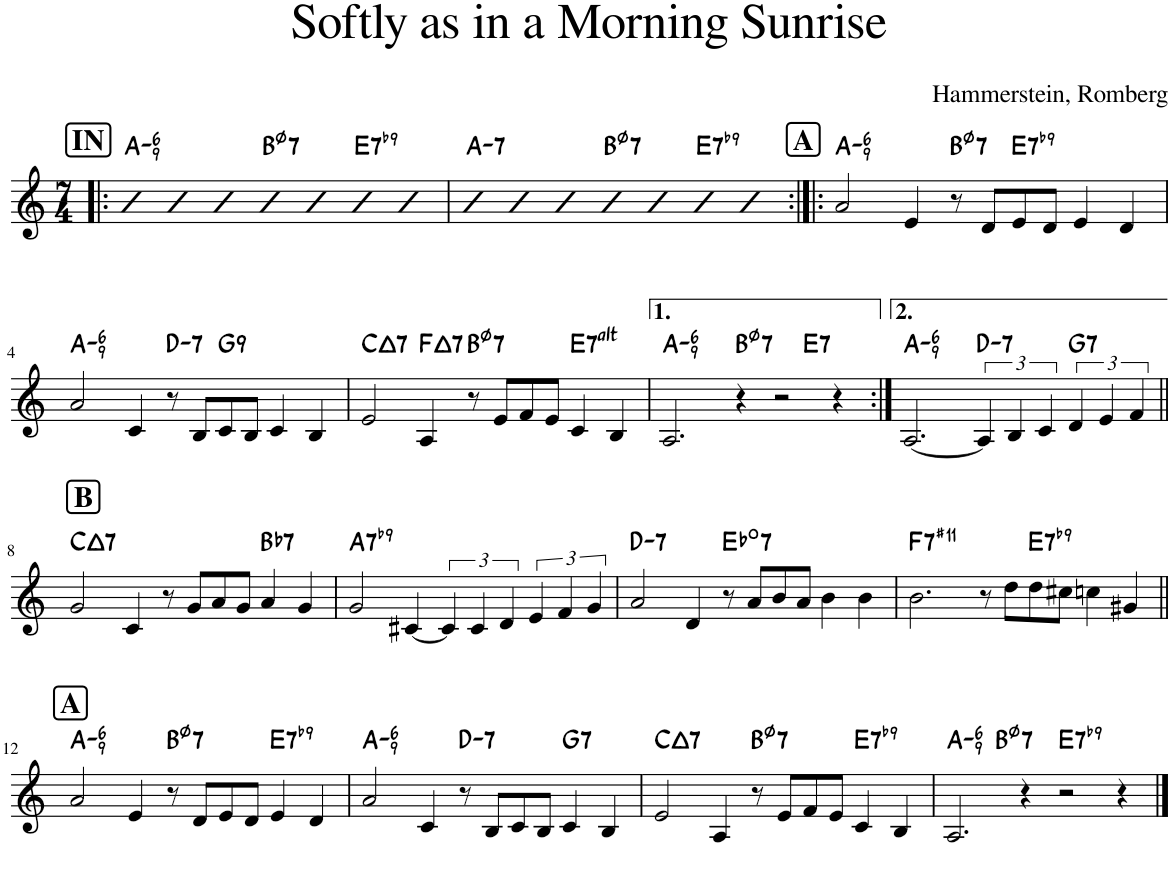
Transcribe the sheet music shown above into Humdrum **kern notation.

**kern	**harte
*part1	*part1
*staff1	*
*I"Piano	*
*I'Pno.	*
*clefG2	*
*k[]	*
*M7/4	*
!!LO:REH:place=s1:a:B:cj:fs=14:t=IN
=1!|:	=1!|:
!	!LO:H:kt=6
4b	A:min6(9)
4b	.
4b	.
!	!LO:H:kt=7
4b	B:hdim7
4b	.
!	!LO:H:kt=7
4b	E:7(b9)
4b	.
=2	=2
!	!LO:H:kt=7
4b	A:min7
4b	.
4b	.
!	!LO:H:kt=7
4b	B:hdim7
4b	.
!	!LO:H:kt=7
4b	E:7(b9)
4b	.
!!LO:REH:place=s1:a:B:cj:fs=14:t=A
=3:|!|:	=3:|!|:
!	!LO:H:kt=6
2a/	A:min6(9)
4e/	.
!	!LO:H:kt=7
8r	B:hdim7
8d/L	.
!	!LO:H:kt=7
8e/	E:7(b9)
8d/J	.
4e/	.
4d/	.
!!LO:LB:g=z
=4	=4
!	!LO:H:kt=6
2a/	A:min6(9)
4c/	.
!	!LO:H:kt=7
8r	D:min7
8B/L	.
!	!LO:H:kt=9
8c/	G:9
8B/J	.
4c/	.
4B/	.
=5	=5
!	!LO:H:kt=7
2e/	C:maj7
!	!LO:H:kt=7
4A/	F:maj7
!	!LO:H:kt=7
8r	B:hdim7
8e/L	.
8f/	.
8e/J	.
!	!LO:H:kt=7
4c/	E:(3,b5,#5,b7,b9,#9)
4B/	.
=6	=6
!	!LO:H:kt=6
*^	*
2.A/	1ryy	A:min6(9)
!	!	!LO:H:kt=7
4r	.	B:hdim7
2r	4ryy	.
!	!	!LO:H:kt=7
.	2ryy	E:7
4r	.	.
=7:|!	=7:|!	=7:|!
!	!	!LO:H:kt=6
*v	*v	*
[2.A/	A:min6(9)
!	!LO:H:kt=7
6A/]	D:min7
6B/	.
6c/	.
!	!LO:H:kt=7
6d/	G:7
6e/	.
6f/	.
!!LO:LB:g=z
!!LO:REH:place=s1:a:B:cj:fs=14:t=B
=8||	=8||
!	!LO:H:kt=7
2g/	C:maj7
4c/	.
8r	.
8g/L	.
8a/	.
8g/J	.
!	!LO:H:kt=7
4a/	Bb:7
4g/	.
=9	=9
!	!LO:H:kt=7
2g/	A:7(b9)
[4c#X/	.
6c#/]	.
6c#/	.
6d/	.
6e/	.
6f/	.
6g/	.
=10	=10
!	!LO:H:kt=7
2a/	D:min7
4d/	.
!	!LO:H:kt=7
8r	Eb:dim7
8a/L	.
8b/	.
8a/J	.
4b\	.
4b\	.
=11	=11
!	!LO:H:kt=7
2.b\	F:7(#11)
8r	.
8dd\L	.
!	!LO:H:kt=7
8dd\	E:7(b9)
8cc#X\J	.
4ccn\	.
4g#X/	.
!!LO:LB:g=z
!!LO:REH:place=s1:a:B:cj:fs=14:t=A
=12||	=12||
!	!LO:H:kt=6
2a/	A:min6(9)
4e/	.
!	!LO:H:kt=7
8r	B:hdim7
8d/L	.
8e/	.
8d/J	.
!	!LO:H:kt=7
4e/	E:7(b9)
4d/	.
=13	=13
!	!LO:H:kt=6
2a/	A:min6(9)
4c/	.
!	!LO:H:kt=7
8r	D:min7
8B/L	.
8c/	.
8B/J	.
!	!LO:H:kt=7
4c/	G:7
4B/	.
=14	=14
!	!LO:H:kt=7
2e/	C:maj7
4A/	.
!	!LO:H:kt=7
8r	B:hdim7
8e/L	.
8f/	.
8e/J	.
!	!LO:H:kt=7
4c/	E:7(b9)
4B/	.
=15	=15
!	!LO:H:kt=6
*^	*
2.A/	2ryy	A:min6(9)
!	!	!LO:H:kt=7
.	1ryy	B:hdim7
4r	.	.
!	!	!LO:H:kt=7
2r	.	E:7(b9)
4r	4ryy	.
*v	*v	*
==	==
*-	*-
